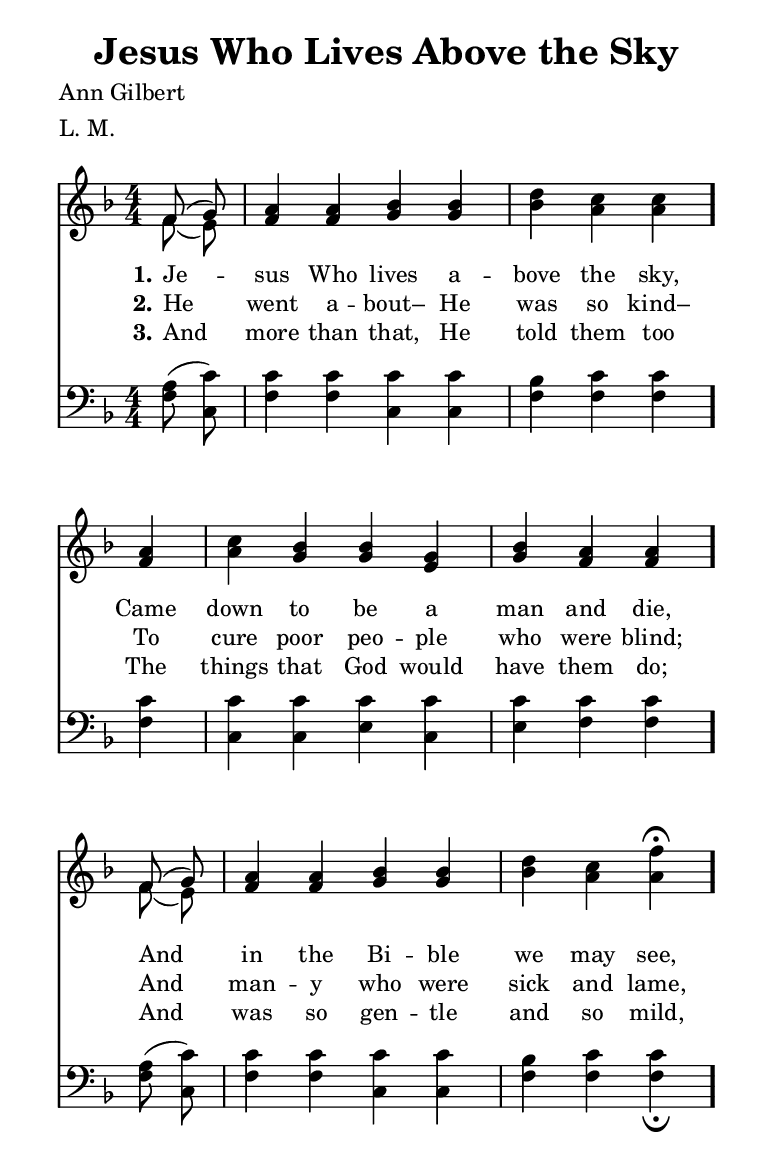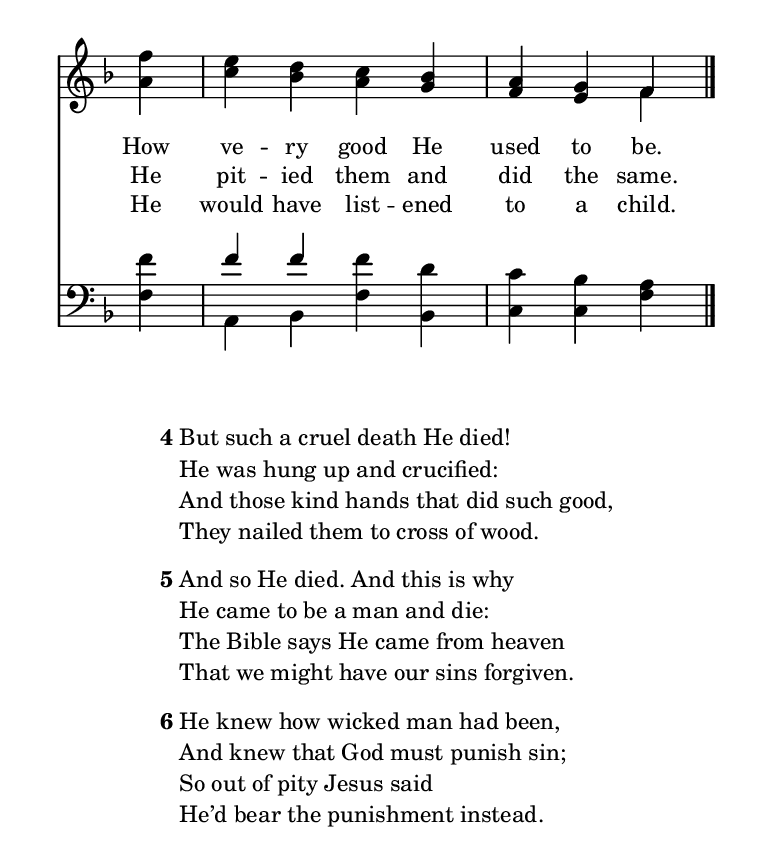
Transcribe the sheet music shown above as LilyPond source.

% TODO check lyrics against latest printing
\include "common/global.ily"
\paper {
  \include "common/paper.ily"
  system-count = #(cond (is-eogsized 3) (#t #f))
}

\header{
  %children
  hymnnumber = "346"
  title = "Jesus Who Lives Above the Sky"
  tunename = "Grateful Praise"
  meter = "L. M."
  poet = "Ann Gilbert"
  composer = ""
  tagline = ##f
}

ta = { \tempo 4=90 }
tb = { \tempo 4=45 }

global = {
  \include "common/overrides.ily"
  \override Staff.TimeSignature.style = #'numbered % original has `c`
  \time 4/4
  \override Score.MetronomeMark.transparent = ##t % hide all fermata changes too
  \ta
  \key f \major
  \partial 4
  \autoBeamOff
}

notesSoprano = {
\global
\relative c' {

  f8( g) | a4 a bes bes | d c c
  a4 | c bes bes g | bes a a
  f8( g) | a4 a bes bes | d c \tb f\fermata \ta
  f4 | e d c bes | a g f

  \bar "|."

}
}

notesAlto = {
\global
\relative e' {

  f8( e) | f4 f g g | bes a a
  f4 | a g g e | g f f
  f8( e) | f4 f g g | bes a a
  a4 | c bes a g | f e f

}
}

notesTenor = {
\global
\relative a {

  a8( c) | c4 c c c | bes c c
  c4 | c c c c | c c c
  a8( c) | c4 c c c | bes c c
  f4 | f f f d | c bes a

}
}

notesBass = {
\global
\relative f {

  f8( c) | f4 f c c | f f f
  f4 | c c e c | e f f
  f8( c) | f4 f c c | f f f_\fermata
  f4 | a, bes f' bes, | c c f

}
}

wordsA = \lyricmode {
\set stanza = "1."

Je -- sus Who lives a -- bove the sky, \bar "."
Came down to be a man and die, \bar "."
And in the Bi -- ble we may see, \bar "."
How ve -- ry good He used to be. \bar "."

}

wordsB = \lyricmode {
\set stanza = "2."

He went a -- bout– He was so kind–
To cure poor peo -- ple who were blind;
And man -- y who were sick and lame,
He pit -- ied them and did the same.

}

wordsC = \lyricmode {
\set stanza = "3."

And more than that, He told them too
The things that God would have them do;
And was so gen -- tle and so mild,
He would have list -- ened to a child.

}

wordsD = \markuplist {

\line { But such a cruel death He died! }
\line { He was hung up and crucified: }
\line { And those kind hands that did such good, }
\line { They nailed them to cross of wood. }

}

wordsE = \markuplist {

\line { And so He died. And this is why }
\line { He came to be a man and die: }
\line { The Bible says He came from heaven }
\line { That we might have our sins forgiven. }

}

wordsF = \markuplist {

\line { He knew how wicked man had been, }
\line { And knew that God must punish sin; }
\line { So out of pity Jesus said }
\line { He’d bear the punishment instead. }

}

\score {
  \context ChoirStaff <<
    \context Staff = upper <<
      \set Staff.autoBeaming = ##f
      \set ChoirStaff.systemStartDelimiter = #'SystemStartBar
      \set ChoirStaff.printPartCombineTexts = ##f
      \partcombine #'(2 . 9) \notesSoprano \notesAlto
      \context NullVoice = sopranos { \voiceOne << \notesSoprano >> }
      \context NullVoice = altos { \voiceTwo << \notesAlto >> }
      \context Lyrics = one   \lyricsto sopranos \wordsA
      \context Lyrics = two   \lyricsto sopranos \wordsB
      \context Lyrics = three \lyricsto sopranos \wordsC
    >>
    \context Staff = men <<
      \set Staff.autoBeaming = ##f
      \clef bass
      \set ChoirStaff.printPartCombineTexts = ##f
      \partcombine #'(2 . 9) \notesTenor \notesBass
      \context NullVoice = tenors { \voiceOne << \notesTenor >> }
      \context NullVoice = basses { \voiceTwo << \notesBass >> }
    >>
  >>
  \layout {
    \include "common/layout.ily"
  }
  \midi{
    \include "common/midi.ily"
  }
}

\noPageBreak

\markup { \fill-line { \column {
  \line{ \bold 4 \column { \wordsD } } \combine \null \vspace #0.4
  \line{ \bold 5 \column { \wordsE } } \combine \null \vspace #0.4
  \line{ \bold 6 \column { \wordsF } }
  \vspace #3
} } }

\version "2.19.49"  % necessary for upgrading to future LilyPond versions.

% vi:set et ts=2 sw=2 ai nocindent syntax=lilypond:
